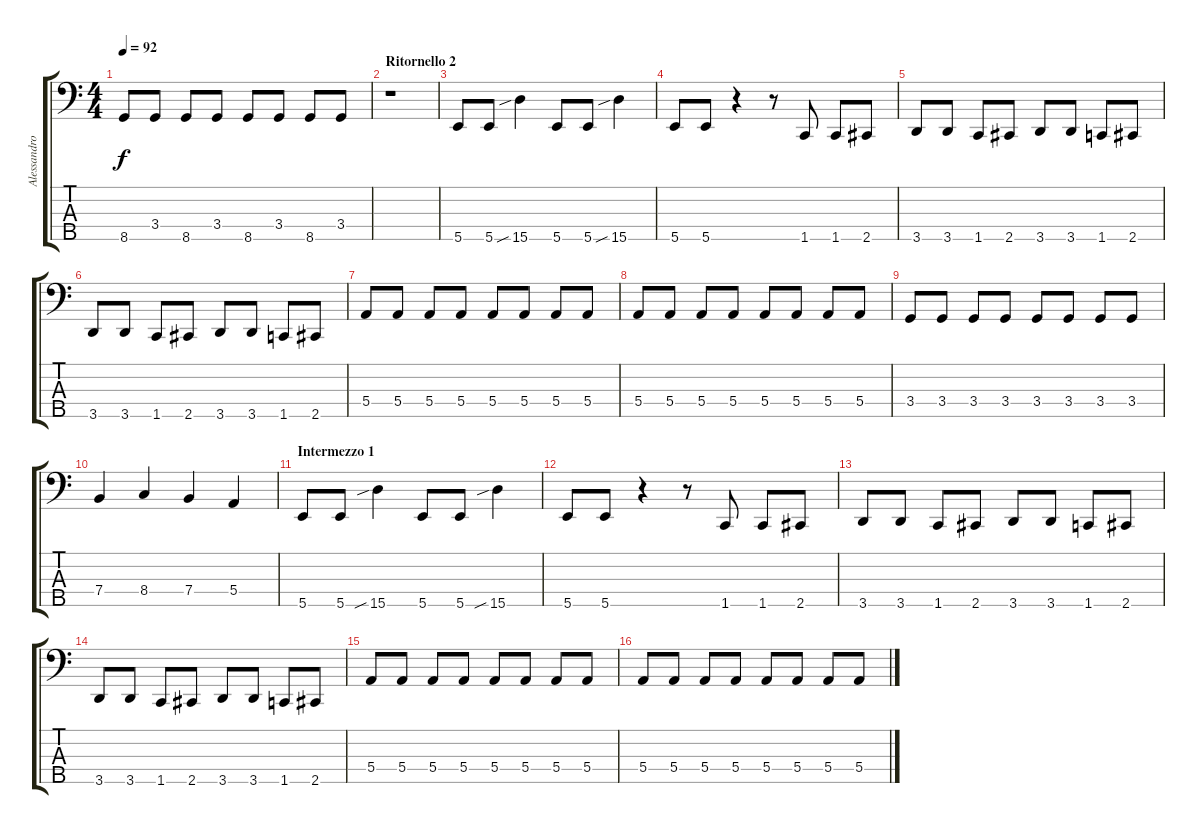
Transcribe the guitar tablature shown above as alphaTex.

\track ("Alessandro (Basso)" "Alessandro") {instrument electricbassfinger}
\staff {score tabs}
\tuning (G2 D2 A1 E1 B0) {hide}
\ts (4 4)
\tempo 92
\clef f4
\ks c
8.5.8{dy f} 3.4.8 8.5.8 3.4.8 8.5.8 3.4.8 8.5.8 3.4.8 |
\section ("" "Ritornello 2")
r.1 |
5.5.8 5.5.8 15.5{sib}.4 5.5.8 5.5.8 15.5{sib}.4 |
5.5.8 5.5.8 r.4 r.8 1.5.8 1.5.8 2.5.8 |
3.5.8 3.5.8 1.5.8 2.5.8 3.5.8 3.5.8 1.5.8 2.5.8 |
3.5.8 3.5.8 1.5.8 2.5.8 3.5.8 3.5.8 1.5.8 2.5.8 |
5.4.8 5.4.8 5.4.8 5.4.8 5.4.8 5.4.8 5.4.8 5.4.8 |
5.4.8 5.4.8 5.4.8 5.4.8 5.4.8 5.4.8 5.4.8 5.4.8 |
3.4.8 3.4.8 3.4.8 3.4.8 3.4.8 3.4.8 3.4.8 3.4.8 |
7.4.4 8.4.4 7.4.4 5.4.4 |
\section ("" "Intermezzo 1")
5.5.8 5.5.8 15.5{sib}.4 5.5.8 5.5.8 15.5{sib}.4 |
5.5.8 5.5.8 r.4 r.8 1.5.8 1.5.8 2.5.8 |
3.5.8 3.5.8 1.5.8 2.5.8 3.5.8 3.5.8 1.5.8 2.5.8 |
3.5.8 3.5.8 1.5.8 2.5.8 3.5.8 3.5.8 1.5.8 2.5.8 |
5.4.8 5.4.8 5.4.8 5.4.8 5.4.8 5.4.8 5.4.8 5.4.8 |
5.4.8 5.4.8 5.4.8 5.4.8 5.4.8 5.4.8 5.4.8 5.4.8
